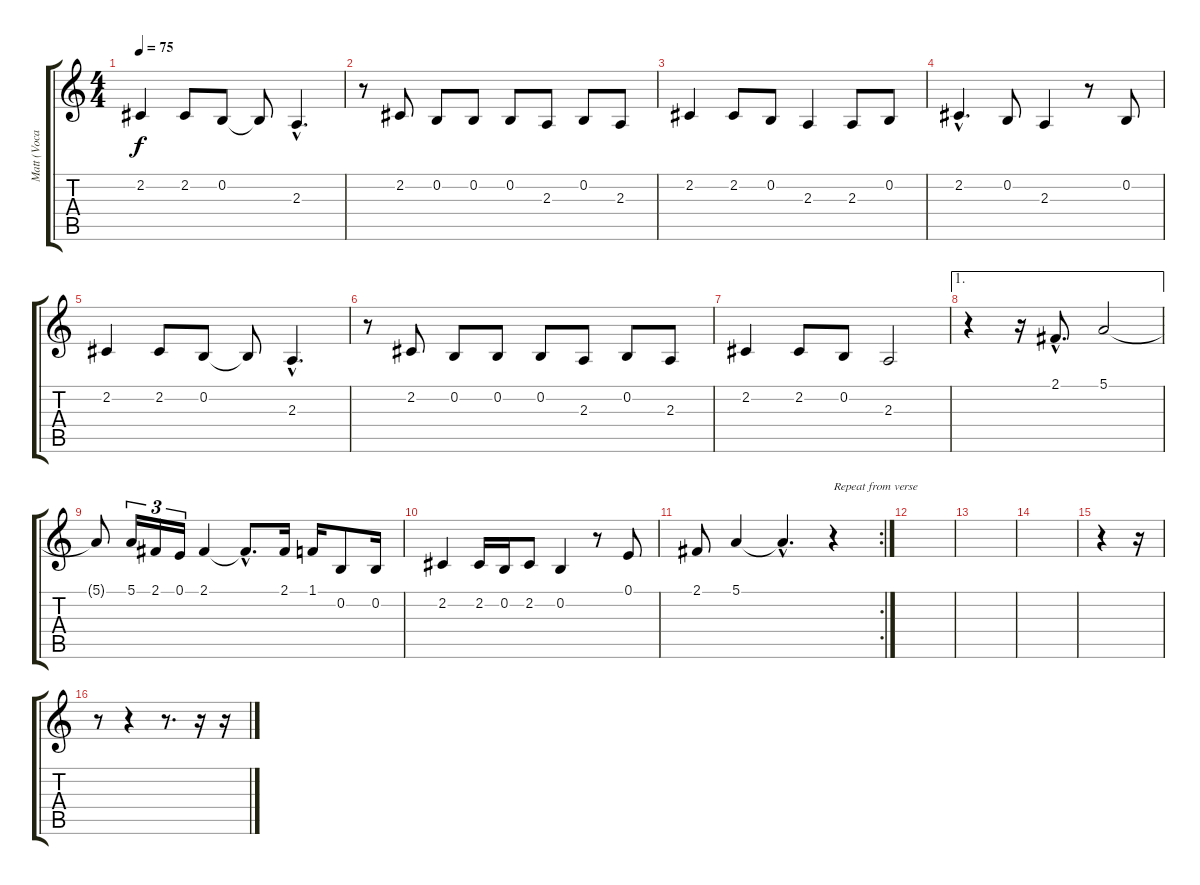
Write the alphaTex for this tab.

\track ("Matt (Vocal)" "Matt (Voca") {instrument synthvoice}
\staff {score tabs}
\tuning (E4 B3 G3 D3 A2 E2) {hide}
\ts (4 4)
\tempo 75
\clef g2
\ks c
2.2.4{dy f} 2.2.8 0.2.8 0.2{t}.8 2.3{hac}.4{d} |
r.8 2.2.8 0.2.8 0.2.8 0.2.8 2.3.8 0.2.8 2.3.8 |
2.2.4 2.2.8 0.2.8 2.3.4 2.3.8 0.2.8 |
2.2{hac}.4{d} 0.2.8 2.3.4 r.8 0.2.8 |
2.2.4 2.2.8 0.2.8 0.2{t}.8 2.3{hac}.4{d} |
r.8 2.2.8 0.2.8 0.2.8 0.2.8 2.3.8 0.2.8 2.3.8 |
2.2.4 2.2.8 0.2.8 2.3.2 |
\ae 1
r.4 r.16 2.1{hac}.8{d} 5.1.2 |
5.1{t}.8 5.1.16{tu (3 2)} 2.1.16{tu (3 2)} 0.1.16{tu (3 2)} 2.1.4 2.1{hac t}.8{d} 2.1.16 1.1.16 0.2.8 0.2.16 |
2.2.4 2.2.16 0.2.16 2.2.8 0.2.4 r.8 0.1.8 |
\rc 2
2.1.8 5.1.4 5.1{hac t}.4{d} r.4{txt "Repeat from verse"} |
|
|
|
r.4 r.16 |
r.8 r.4 r.8{d} r.16 r.16
